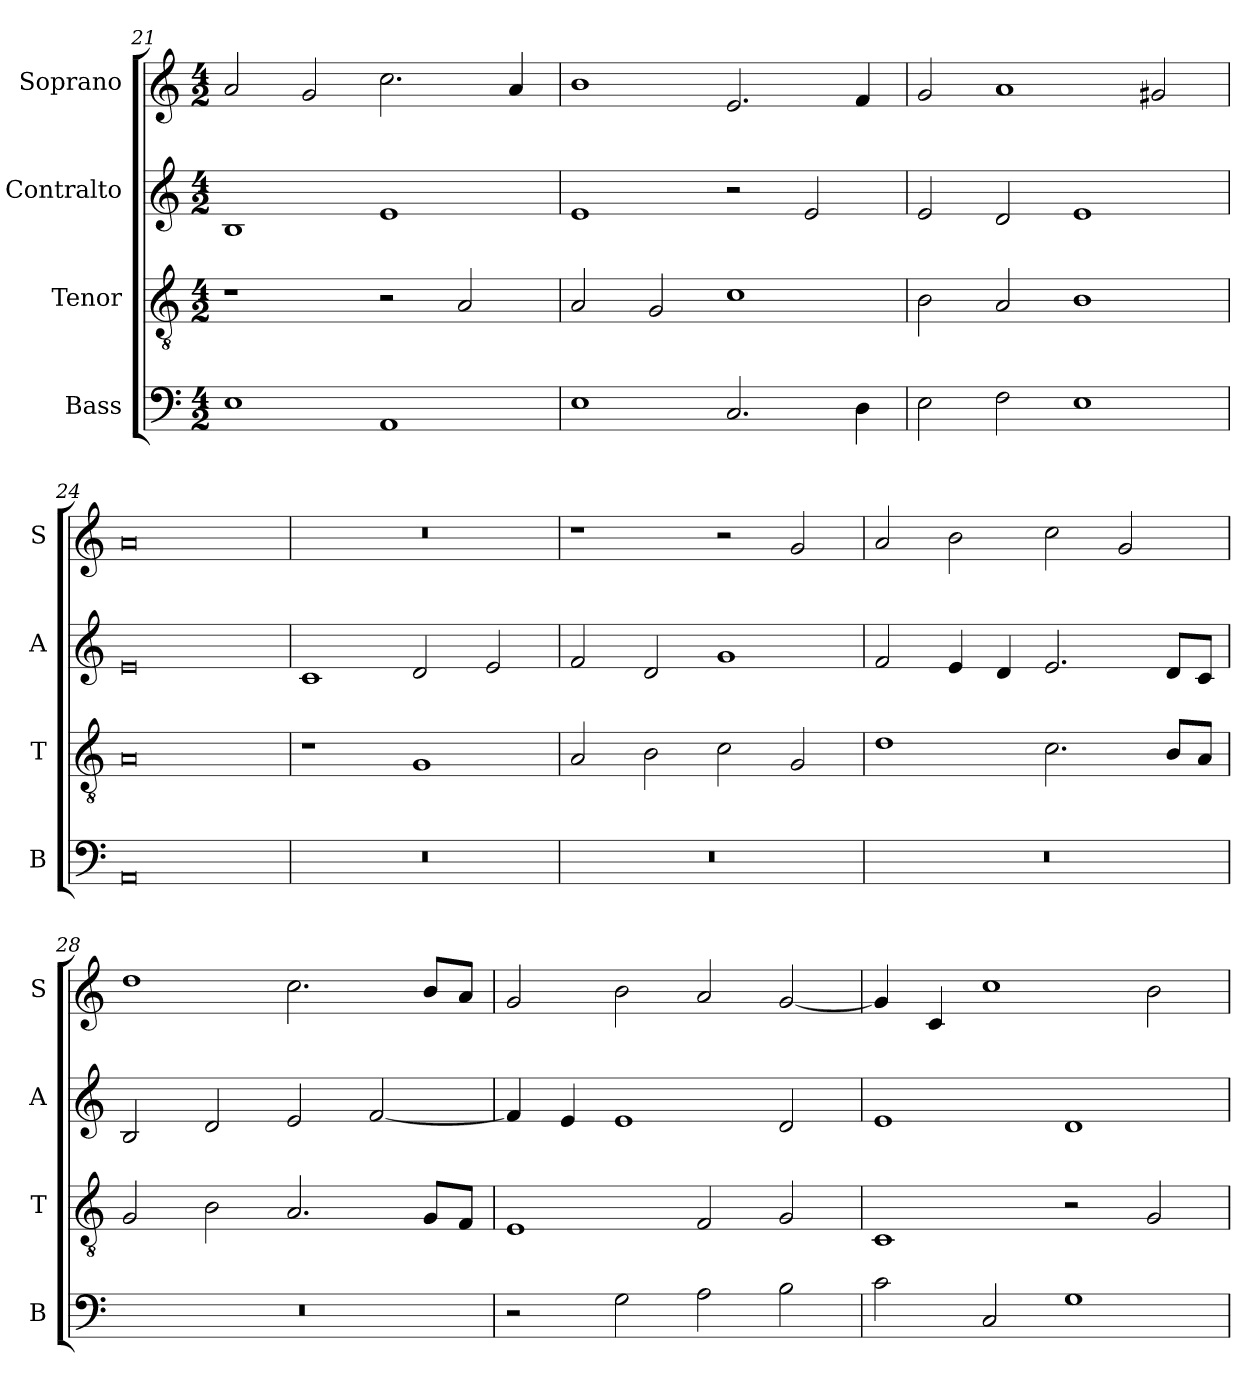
**kern	**kern	**kern	**kern
*part4	*part3	*part2	*part1
*staff4	*staff3	*staff2	*staff1
*I"Bass	*I"Tenor	*I"Contralto	*I"Soprano
*I'B	*I'T	*I'A	*I'S
*clefF4	*clefGv2	*clefG2	*clefG2
*k[]	*k[]	*k[]	*k[]
*A:aeo	*A:aeo	*A:aeo	*A:aeo
*M4/2	*M4/2	*M4/2	*M4/2
=21	=21	=21	=21
1E	1r	1B	2a
.	.	.	2g
1AA	2r	1e	2.cc
.	2A	.	.
.	.	.	4a
=22	=22	=22	=22
1E	2A	1e	1b
.	2G	.	.
2.C	1c	2r	2.e
.	.	2e	.
4D	.	.	4f
=23	=23	=23	=23
2E	2B	2e	2g
2F	2A	2d	1a
1E	1B	1e	.
.	.	.	2g#X
=24	=24	=24	=24
0AA	0A	0e	0a
=25	=25	=25	=25
0r	1r	1c	0r
.	1G	2d	.
.	.	2e	.
=26	=26	=26	=26
0r	2A	2f	1r
.	2B	2d	.
.	2c	1g	2r
.	2G	.	2g
=27	=27	=27	=27
0r	1d	2f	2a
.	.	4e	2b
.	.	4d	.
.	2.c	2.e	2cc
.	.	.	2g
.	8B/L	8d/L	.
.	8A/J	8c/J	.
=28	=28	=28	=28
0r	2G	2B	1dd
.	2B	2d	.
.	2.A	2e	2.cc
.	.	[2f	.
.	8G/L	.	8b/L
.	8F/J	.	8a/J
=29	=29	=29	=29
2r	1E	4f]	2g
.	.	4e	.
2G	.	1e	2b
2A	2F	.	2a
2B	2G	2d	[2g
=30	=30	=30	=30
2c	1C	1e	4g]
.	.	.	4c
2C	.	.	1cc
1G	2r	1d	.
.	2G	.	2b
=	=	=	=
*-	*-	*-	*-
